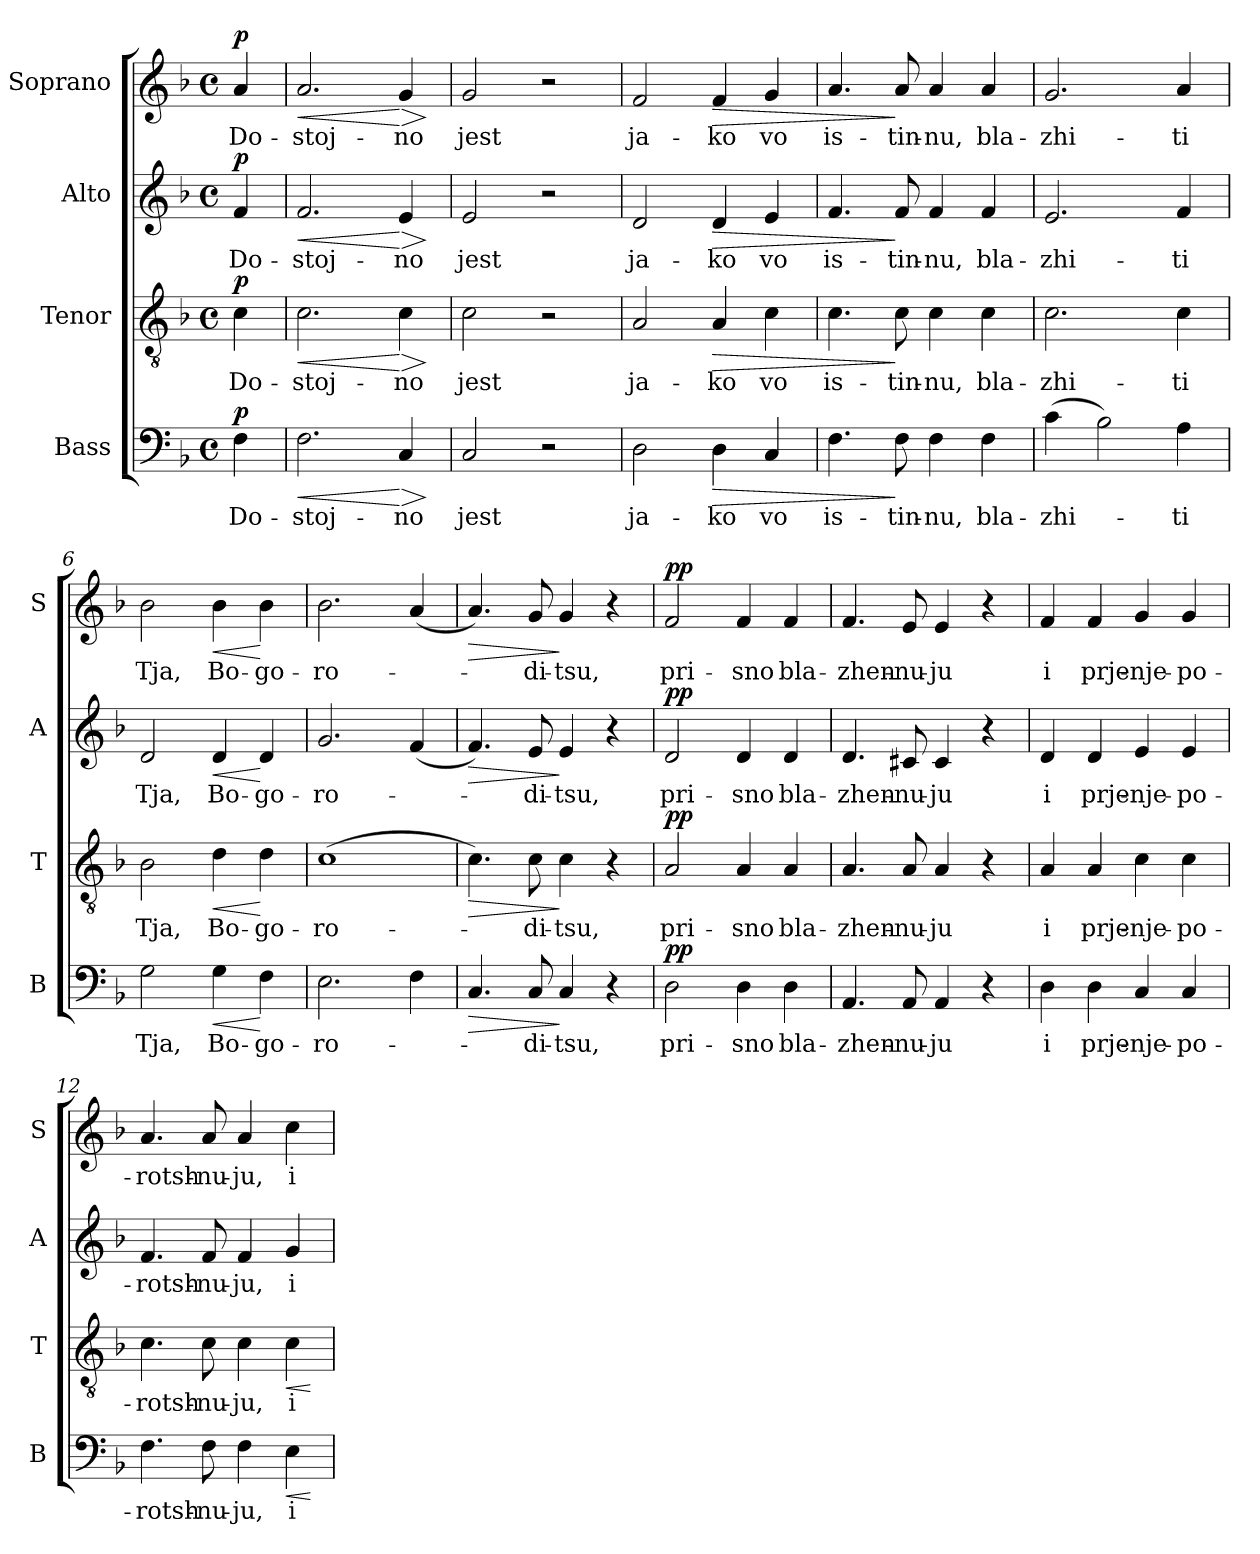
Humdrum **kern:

**kern	**text	**dynam	**kern	**text	**dynam	**kern	**text	**dynam	**kern	**text	**dynam
*part4	*part4	*part4	*part3	*part3	*part3	*part2	*part2	*part2	*part1	*part1	*part1
*staff4	*staff4	*staff4	*staff3	*staff3	*staff3	*staff2	*staff2	*staff2	*staff1	*staff1	*staff1
*I"Bass	*	*	*I"Tenor	*	*	*I"Alto	*	*	*I"Soprano	*	*
*I'B	*	*	*I'T	*	*	*I'A	*	*	*I'S	*	*
*clefF4	*	*	*clefGv2	*	*	*clefG2	*	*	*clefG2	*	*
*k[b-]	*	*	*k[b-]	*	*	*k[b-]	*	*	*k[b-]	*	*
*F:	*	*	*F:	*	*	*F:	*	*	*F:	*	*
*M4/4	*	*	*M4/4	*	*	*M4/4	*	*	*M4/4	*	*
*met(c)	*	*	*met(c)	*	*	*met(c)	*	*	*met(c)	*	*
=	=	=	=	=	=	=	=	=	=	=	=
!	!	!LO:DY:b	!	!	!LO:DY:b	!	!	!LO:DY:b	!	!	!LO:DY:b
4F\	Do-	p	4c\	Do-	p	4f/	Do-	p	4a/	Do-	p
=1	=1	=1	=1	=1	=1	=1	=1	=1	=1	=1	=1
!	!	!LO:HP:b	!	!	!LO:HP:b	!	!	!LO:HP:b	!	!	!LO:HP:b
2.F\	-stoj-	<	2.c\	-stoj-	<	2.f/	-stoj-	<	2.a/	-stoj-	<
!	!	!LO:HP:n=1:b	!	!	!LO:HP:n=1:b	!	!	!LO:HP:n=1:b	!	!	!LO:HP:n=1:b
4C/	-no	[ >	4c\	-no	[ >	4e/	-no	[ >	4g/	-no	[ >
.	.	]	.	.	]	.	.	]	.	.	]
=2	=2	=2	=2	=2	=2	=2	=2	=2	=2	=2	=2
2C/	jest	.	2c\	jest	.	2e/	jest	.	2g/	jest	.
2r	.	.	2r	.	.	2r	.	.	2r	.	.
=3	=3	=3	=3	=3	=3	=3	=3	=3	=3	=3	=3
2D\	ja-	.	2A/	ja-	.	2d/	ja-	.	2f/	ja-	.
!	!	!LO:HP:b	!	!	!LO:HP:b	!	!	!LO:HP:b	!	!	!LO:HP:b
4D\	-ko	>	4A/	-ko	>	4d/	-ko	>	4f/	-ko	>
4C/	vo	.	4c\	vo	.	4e/	vo	.	4g/	vo	.
=4	=4	=4	=4	=4	=4	=4	=4	=4	=4	=4	=4
4.F\	is-	.	4.c\	is-	.	4.f/	is-	.	4.a/	is-	.
8F\	-tin-	]	8c\	-tin-	]	8f/	-tin-	]	8a/	-tin-	]
4F\	-nu,	.	4c\	-nu,	.	4f/	-nu,	.	4a/	-nu,	.
4F\	bla-	.	4c\	bla-	.	4f/	bla-	.	4a/	bla-	.
=5	=5	=5	=5	=5	=5	=5	=5	=5	=5	=5	=5
(4c\	-zhi-	.	2.c\	-zhi-	.	2.e/	-zhi-	.	2.g/	-zhi-	.
2B-\)	.	.	.	.	.	.	.	.	.	.	.
4A\	-ti	.	4c\	-ti	.	4f/	-ti	.	4a/	-ti	.
!!LO:LB:g=z
=6	=6	=6	=6	=6	=6	=6	=6	=6	=6	=6	=6
2G\	Tja,	.	2B-\	Tja,	.	2d/	Tja,	.	2b-\	Tja,	.
!	!	!LO:HP:b	!	!	!LO:HP:b	!	!	!LO:HP:b	!	!	!LO:HP:b
4G\	Bo-	<	4d\	Bo-	<	4d/	Bo-	<	4b-\	Bo-	<
4F\	-go-	[	4d\	-go-	[	4d/	-go-	[	4b-\	-go-	[
=7	=7	=7	=7	=7	=7	=7	=7	=7	=7	=7	=7
2.E\	-ro-	.	(1c	-ro-	.	2.g/	-ro-	.	2.b-\	-ro-	.
4F\	.	.	.	.	.	(4f/	.	.	(4a/	.	.
=8	=8	=8	=8	=8	=8	=8	=8	=8	=8	=8	=8
!	!	!LO:HP:b	!	!	!LO:HP:b	!	!	!LO:HP:b	!	!	!LO:HP:b
4.C/	.	>	4.c\)	.	>	4.f/)	.	>	4.a/)	.	>
8C/	-di-	.	8c\	-di-	.	8e/	-di-	.	8g/	-di-	.
4C/	-tsu,	]	4c\	-tsu,	]	4e/	-tsu,	]	4g/	-tsu,	]
4r	.	.	4r	.	.	4r	.	.	4r	.	.
=9	=9	=9	=9	=9	=9	=9	=9	=9	=9	=9	=9
!	!	!LO:DY:b	!	!	!LO:DY:b	!	!	!LO:DY:b	!	!	!LO:DY:b
2D\	pri-	pp	2A/	pri-	pp	2d/	pri-	pp	2f/	pri-	pp
4D\	-sno	.	4A/	-sno	.	4d/	-sno	.	4f/	-sno	.
4D\	bla-	.	4A/	bla-	.	4d/	bla-	.	4f/	bla-	.
=10	=10	=10	=10	=10	=10	=10	=10	=10	=10	=10	=10
4.AA/	-zhen-	.	4.A/	-zhen-	.	4.d/	-zhen-	.	4.f/	-zhen-	.
8AA/	-nu-	.	8A/	-nu-	.	8c#X/	-nu-	.	8e/	-nu-	.
4AA/	-ju	.	4A/	-ju	.	4c#/	-ju	.	4e/	-ju	.
4r	.	.	4r	.	.	4r	.	.	4r	.	.
=11	=11	=11	=11	=11	=11	=11	=11	=11	=11	=11	=11
4D\	i	.	4A/	i	.	4d/	i	.	4f/	i	.
4D\	prje-	.	4A/	prje-	.	4d/	prje-	.	4f/	prje-	.
4C/	-nje-	.	4c\	-nje-	.	4e/	-nje-	.	4g/	-nje-	.
4C/	-po-	.	4c\	-po-	.	4e/	-po-	.	4g/	-po-	.
!!LO:PB:g=z
=12	=12	=12	=12	=12	=12	=12	=12	=12	=12	=12	=12
4.F\	-rotsh-	.	4.c\	-rotsh-	.	4.f/	-rotsh-	.	4.a/	-rotsh-	.
8F\	-nu-	.	8c\	-nu-	.	8f/	-nu-	.	8a/	-nu-	.
4F\	-ju,	.	4c\	-ju,	.	4f/	-ju,	.	4a/	-ju,	.
!	!	!LO:HP:b	!	!	!LO:HP:b	!	!	!	!	!	!
4E\	i	<	4c\	i	<	4g/	i	.	4cc\	i	.
.	.	[	.	.	[	.	.	.	.	.	.
=	=	=	=	=	=	=	=	=	=	=	=
*-	*-	*-	*-	*-	*-	*-	*-	*-	*-	*-	*-
